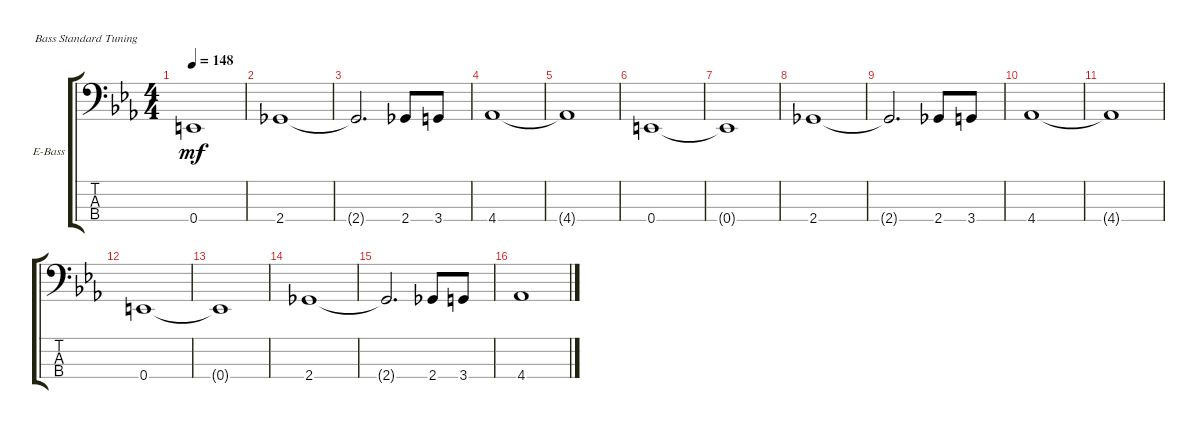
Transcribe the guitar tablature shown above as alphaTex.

\defaultSystemsLayout 4
\bracketExtendMode groupsimilarinstruments
\firstSystemTrackNameOrientation horizontal
\otherSystemsTrackNameOrientation horizontal
\track ("Electric Bass" "E-Bass") {instrument electricbassfinger}
\staff {score tabs}
\tuning (G2 D2 A1 E1)
\ts (4 4)
\tempo 148
\clef f4
\ks cminor
0.4{t}.1{dy mf} |
2.4.1 |
2.4{t}.2{d} 2.4.8 3.4.8 |
4.4.1 |
4.4{t}.1 |
0.4.1 |
0.4{t}.1 |
2.4.1 |
2.4{t}.2{d} 2.4.8 3.4.8 |
4.4.1 |
4.4{t}.1 |
0.4.1 |
0.4{t}.1 |
2.4.1 |
2.4{t}.2{d} 2.4.8 3.4.8 |
4.4.1
